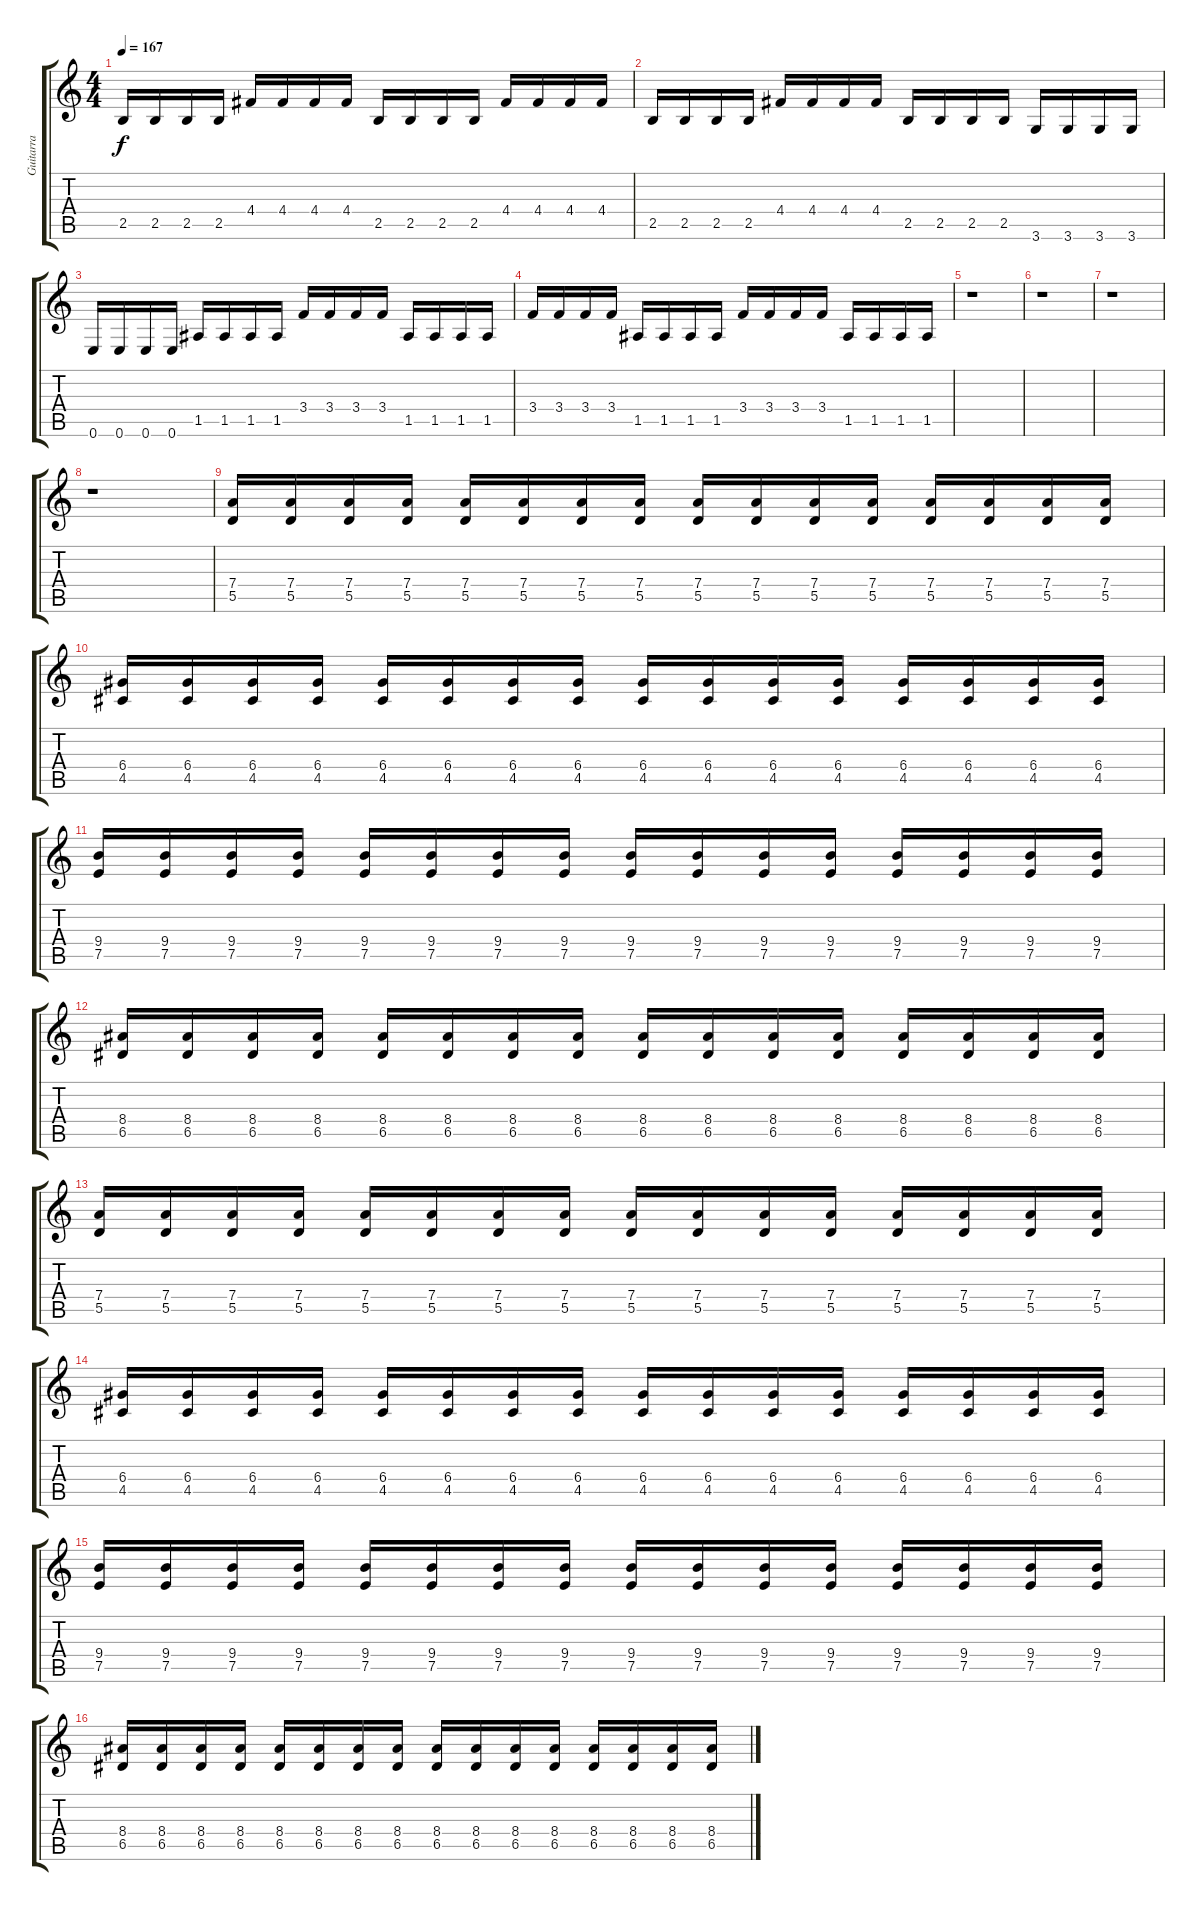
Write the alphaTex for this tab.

\track ("Guitarra" "Guitarra") {instrument distortionguitar}
\staff {score tabs}
\tuning (E4 B3 G3 D3 A2 E2) {hide}
\ts (4 4)
\tempo 167
\clef g2
\ks c
2.5.16{dy f} 2.5.16 2.5.16 2.5.16 4.4.16 4.4.16 4.4.16 4.4.16 2.5.16 2.5.16 2.5.16 2.5.16 4.4.16 4.4.16 4.4.16 4.4.16 |
2.5.16 2.5.16 2.5.16 2.5.16 4.4.16 4.4.16 4.4.16 4.4.16 2.5.16 2.5.16 2.5.16 2.5.16 3.6.16 3.6.16 3.6.16 3.6.16 |
0.6.16 0.6.16 0.6.16 0.6.16 1.5.16 1.5.16 1.5.16 1.5.16 3.4.16 3.4.16 3.4.16 3.4.16 1.5.16 1.5.16 1.5.16 1.5.16 |
3.4.16 3.4.16 3.4.16 3.4.16 1.5.16 1.5.16 1.5.16 1.5.16 3.4.16 3.4.16 3.4.16 3.4.16 1.5.16 1.5.16 1.5.16 1.5.16 |
r.1 |
r.1 |
r.1 |
r.1 |
(7.4 5.5).16 (7.4 5.5).16 (7.4 5.5).16 (7.4 5.5).16 (7.4 5.5).16 (7.4 5.5).16 (7.4 5.5).16 (7.4 5.5).16 (7.4 5.5).16 (7.4 5.5).16 (7.4 5.5).16 (7.4 5.5).16 (7.4 5.5).16 (7.4 5.5).16 (7.4 5.5).16 (7.4 5.5).16 |
(6.4 4.5).16 (6.4 4.5).16 (6.4 4.5).16 (6.4 4.5).16 (6.4 4.5).16 (6.4 4.5).16 (6.4 4.5).16 (6.4 4.5).16 (6.4 4.5).16 (6.4 4.5).16 (6.4 4.5).16 (6.4 4.5).16 (6.4 4.5).16 (6.4 4.5).16 (6.4 4.5).16 (6.4 4.5).16 |
(9.4 7.5).16 (9.4 7.5).16 (9.4 7.5).16 (9.4 7.5).16 (9.4 7.5).16 (9.4 7.5).16 (9.4 7.5).16 (9.4 7.5).16 (9.4 7.5).16 (9.4 7.5).16 (9.4 7.5).16 (9.4 7.5).16 (9.4 7.5).16 (9.4 7.5).16 (9.4 7.5).16 (9.4 7.5).16 |
(8.4 6.5).16 (8.4 6.5).16 (8.4 6.5).16 (8.4 6.5).16 (8.4 6.5).16 (8.4 6.5).16 (8.4 6.5).16 (8.4 6.5).16 (8.4 6.5).16 (8.4 6.5).16 (8.4 6.5).16 (8.4 6.5).16 (8.4 6.5).16 (8.4 6.5).16 (8.4 6.5).16 (8.4 6.5).16 |
(7.4 5.5).16 (7.4 5.5).16 (7.4 5.5).16 (7.4 5.5).16 (7.4 5.5).16 (7.4 5.5).16 (7.4 5.5).16 (7.4 5.5).16 (7.4 5.5).16 (7.4 5.5).16 (7.4 5.5).16 (7.4 5.5).16 (7.4 5.5).16 (7.4 5.5).16 (7.4 5.5).16 (7.4 5.5).16 |
(6.4 4.5).16 (6.4 4.5).16 (6.4 4.5).16 (6.4 4.5).16 (6.4 4.5).16 (6.4 4.5).16 (6.4 4.5).16 (6.4 4.5).16 (6.4 4.5).16 (6.4 4.5).16 (6.4 4.5).16 (6.4 4.5).16 (6.4 4.5).16 (6.4 4.5).16 (6.4 4.5).16 (6.4 4.5).16 |
(9.4 7.5).16 (9.4 7.5).16 (9.4 7.5).16 (9.4 7.5).16 (9.4 7.5).16 (9.4 7.5).16 (9.4 7.5).16 (9.4 7.5).16 (9.4 7.5).16 (9.4 7.5).16 (9.4 7.5).16 (9.4 7.5).16 (9.4 7.5).16 (9.4 7.5).16 (9.4 7.5).16 (9.4 7.5).16 |
(8.4 6.5).16 (8.4 6.5).16 (8.4 6.5).16 (8.4 6.5).16 (8.4 6.5).16 (8.4 6.5).16 (8.4 6.5).16 (8.4 6.5).16 (8.4 6.5).16 (8.4 6.5).16 (8.4 6.5).16 (8.4 6.5).16 (8.4 6.5).16 (8.4 6.5).16 (8.4 6.5).16 (8.4 6.5).16
